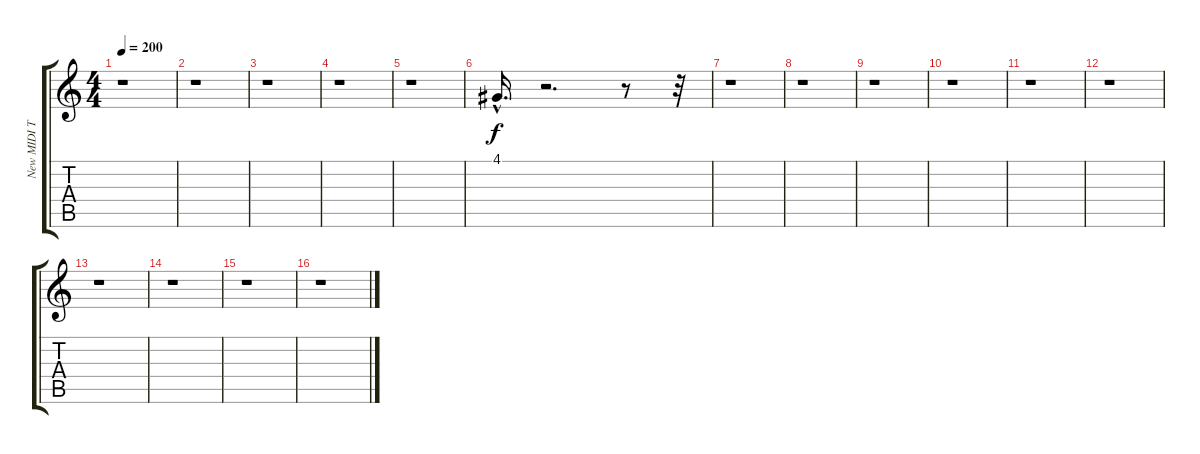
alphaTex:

\track ("New MIDI Track" "New MIDI T") {instrument tubularbells}
\staff {score tabs}
\tuning (E4 B3 G3 D3 A2 E2) {hide}
\ts (4 4)
\tempo 200
\clef g2
\ks c
r.1{dy f} |
r.1 |
r.1 |
r.1 |
r.1 |
4.1{hac}.16{d} r.2{d} r.8 r.32 |
r.1 |
r.1 |
r.1 |
r.1 |
r.1 |
r.1 |
r.1 |
r.1 |
r.1 |
r.1
